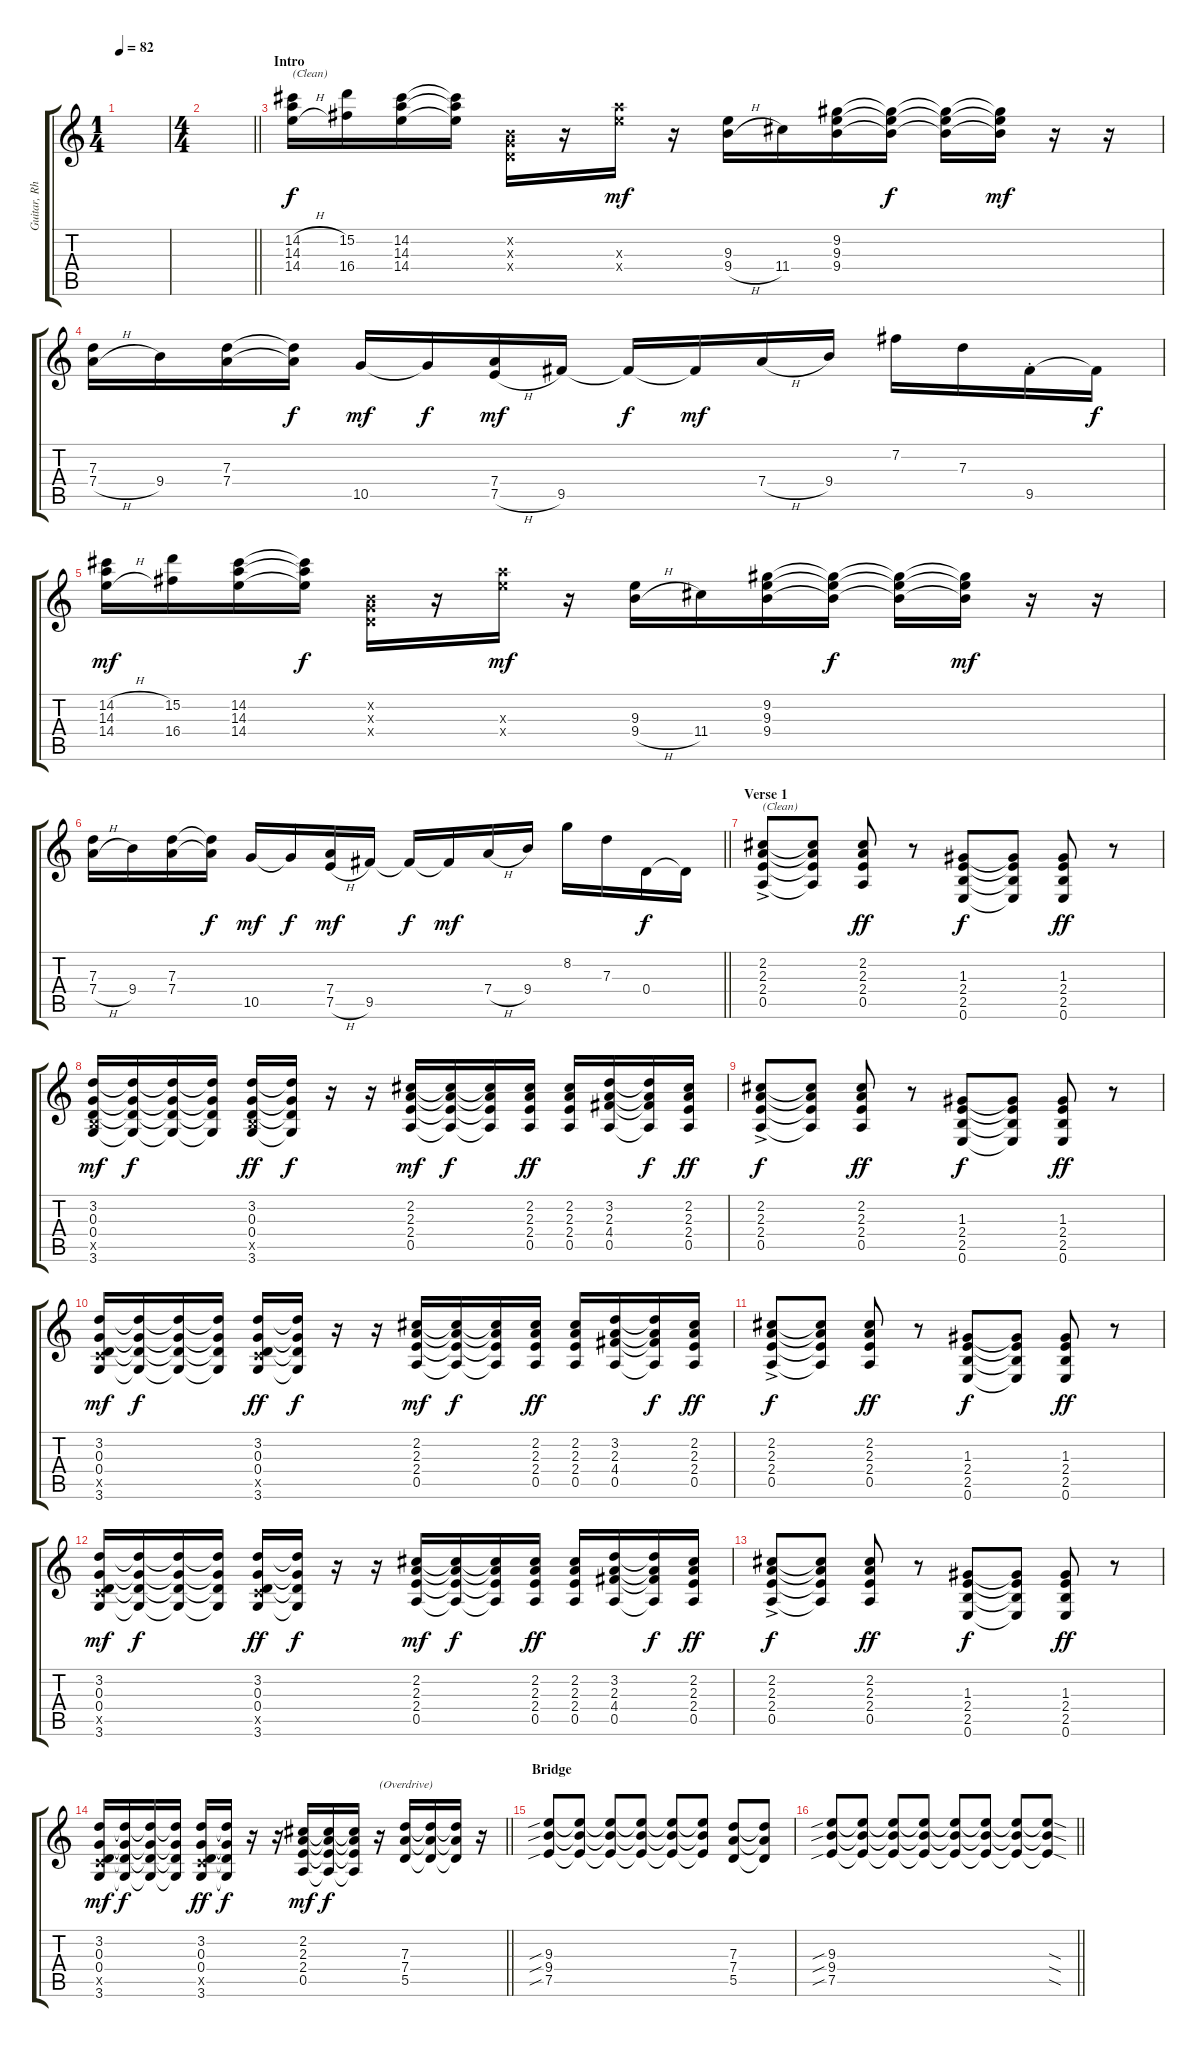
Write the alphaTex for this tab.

\track ("Guitar, Rhythm" "Guitar, Rh") {instrument electricguitarclean}
\staff {score tabs}
\tuning (E4 B3 G3 D3 A2 E2) {hide}
\ts (1 4)
\tempo 82
\clef g2
\ks c
|
\ts (4 4)
\barLineRight lightlight
|
\section ("" "Intro")
(14.2{h} 14.3 14.4{h}).16{txt "(Clean)"} (15.2 16.4).16 (14.2 14.3 14.4).16 (14.2{t} 14.3{t} 14.4{t}).16{dy f} (0.2{x} 0.3{x} 0.4{x}).16 r.16 (14.3{x} 14.4{x}).16{dy mf} r.16 (9.3 9.4{h}).16 11.4.16 (9.2 9.3 9.4).16 (9.2{t} 9.3{t} 9.4{t}).16{dy f} (9.2{t} 9.3{t} 9.4{t}).16 (9.2{t} 9.3{t} 9.4{t}).16{dy mf} r.16 r.16 |
(7.3 7.4{h}).16 9.4.16 (7.3 7.4).16 (7.3{t} 7.4{t}).16{dy f} 10.5.16{dy mf} 10.5{t}.16{dy f} (7.4 7.5{h}).16{dy mf} 9.5.16 9.5{t}.16{dy f} 9.5{t}.16{dy mf} 7.4{h}.16 9.4.16 7.2.16 7.3.16 9.5{st}.16 9.5{t}.16{dy f} |
(14.2{h} 14.3 14.4{h}).16{dy mf} (15.2 16.4).16 (14.2 14.3 14.4).16 (14.2{t} 14.3{t} 14.4{t}).16{dy f} (0.2{x} 0.3{x} 0.4{x}).16 r.16 (14.3{x} 14.4{x}).16{dy mf} r.16 (9.3 9.4{h}).16 11.4.16 (9.2 9.3 9.4).16 (9.2{t} 9.3{t} 9.4{t}).16{dy f} (9.2{t} 9.3{t} 9.4{t}).16 (9.2{t} 9.3{t} 9.4{t}).16{dy mf} r.16 r.16 |
\barLineRight lightlight
(7.3 7.4{h}).16 9.4.16 (7.3 7.4).16 (7.3{t} 7.4{t}).16{dy f} 10.5.16{dy mf} 10.5{t}.16{dy f} (7.4 7.5{h}).16{dy mf} 9.5.16 9.5{t}.16{dy f} 9.5{t}.16{dy mf} 7.4{h}.16 9.4.16 8.2.16 7.3.16 0.4.16{dy f} 0.4{t}.16 |
\section ("" "Verse 1")
(2.2{ac} 2.3{ac} 2.4{ac} 0.5{ac}).8{txt "(Clean)"} (2.2{t} 2.3{t} 2.4{t} 0.5{t}).8 (2.2 2.3 2.4 0.5).8{dy ff} r.8 (1.3 2.4 2.5 0.6).8{dy f} (1.3{t} 2.4{t} 2.5{t} 0.6{t}).8 (1.3 2.4 2.5 0.6).8{dy ff} r.8 |
(3.2 0.3 0.4 2.5{x} 3.6).16{dy mf} (3.2{t} 0.3{t} 0.4{t} 3.6{t}).16{dy f} (3.2{t} 0.3{t} 0.4{t} 3.6{t}).16 (3.2{t} 0.3{t} 0.4{t} 3.6{t}).16 (3.2 0.3 0.4 2.5{x} 3.6).16{dy ff} (3.2{t} 0.3{t} 0.4{t} 3.6{t}).16{dy f} r.16 r.16 (2.2 2.3 2.4 0.5).16{dy mf} (2.2{t} 2.3{t} 2.4{t} 0.5{t}).16{dy f} (2.2{t} 2.3{t} 2.4{t} 0.5{t}).16 (2.2 2.3 2.4 0.5).16{dy ff} (2.2 2.3 2.4 0.5).16 (3.2 2.3 4.4 0.5).16 (3.2{t} 2.3{t} 4.4{t} 0.5{t}).16{dy f} (2.2 2.3 2.4 0.5).16{dy ff} |
(2.2{ac} 2.3{ac} 2.4{ac} 0.5{ac}).8{dy f} (2.2{t} 2.3{t} 2.4{t} 0.5{t}).8 (2.2 2.3 2.4 0.5).8{dy ff} r.8 (1.3 2.4 2.5 0.6).8{dy f} (1.3{t} 2.4{t} 2.5{t} 0.6{t}).8 (1.3 2.4 2.5 0.6).8{dy ff} r.8 |
(3.2 0.3 0.4 3.5{x} 3.6).16{dy mf} (3.2{t} 0.3{t} 0.4{t} 3.6{t}).16{dy f} (3.2{t} 0.3{t} 0.4{t} 3.6{t}).16 (3.2{t} 0.3{t} 0.4{t} 3.6{t}).16 (3.2 0.3 0.4 3.5{x} 3.6).16{dy ff} (3.2{t} 0.3{t} 0.4{t} 3.6{t}).16{dy f} r.16 r.16 (2.2 2.3 2.4 0.5).16{dy mf} (2.2{t} 2.3{t} 2.4{t} 0.5{t}).16{dy f} (2.2{t} 2.3{t} 2.4{t} 0.5{t}).16 (2.2 2.3 2.4 0.5).16{dy ff} (2.2 2.3 2.4 0.5).16 (3.2 2.3 4.4 0.5).16 (3.2{t} 2.3{t} 4.4{t} 0.5{t}).16{dy f} (2.2 2.3 2.4 0.5).16{dy ff} |
(2.2{ac} 2.3{ac} 2.4{ac} 0.5{ac}).8{dy f} (2.2{t} 2.3{t} 2.4{t} 0.5{t}).8 (2.2 2.3 2.4 0.5).8{dy ff} r.8 (1.3 2.4 2.5 0.6).8{dy f} (1.3{t} 2.4{t} 2.5{t} 0.6{t}).8 (1.3 2.4 2.5 0.6).8{dy ff} r.8 |
(3.2 0.3 0.4 3.5{x} 3.6).16{dy mf} (3.2{t} 0.3{t} 0.4{t} 3.6{t}).16{dy f} (3.2{t} 0.3{t} 0.4{t} 3.6{t}).16 (3.2{t} 0.3{t} 0.4{t} 3.6{t}).16 (3.2 0.3 0.4 3.5{x} 3.6).16{dy ff} (3.2{t} 0.3{t} 0.4{t} 3.6{t}).16{dy f} r.16 r.16 (2.2 2.3 2.4 0.5).16{dy mf} (2.2{t} 2.3{t} 2.4{t} 0.5{t}).16{dy f} (2.2{t} 2.3{t} 2.4{t} 0.5{t}).16 (2.2 2.3 2.4 0.5).16{dy ff} (2.2 2.3 2.4 0.5).16 (3.2 2.3 4.4 0.5).16 (3.2{t} 2.3{t} 4.4{t} 0.5{t}).16{dy f} (2.2 2.3 2.4 0.5).16{dy ff} |
(2.2{ac} 2.3{ac} 2.4{ac} 0.5{ac}).8{dy f} (2.2{t} 2.3{t} 2.4{t} 0.5{t}).8 (2.2 2.3 2.4 0.5).8{dy ff} r.8 (1.3 2.4 2.5 0.6).8{dy f} (1.3{t} 2.4{t} 2.5{t} 0.6{t}).8 (1.3 2.4 2.5 0.6).8{dy ff} r.8 |
\barLineRight lightlight
(3.2 0.3 0.4 3.5{x} 3.6).16{dy mf} (3.2{t} 0.3{t} 0.4{t} 3.6{t}).16{dy f} (3.2{t} 0.3{t} 0.4{t} 3.6{t}).16 (3.2{t} 0.3{t} 0.4{t} 3.6{t}).16 (3.2 0.3 0.4 3.5{x} 3.6).16{dy ff} (3.2{t} 0.3{t} 0.4{t} 3.6{t}).16{dy f} r.16 r.16 (2.2 2.3 2.4 0.5).16{dy mf} (2.2{t} 2.3{t} 2.4{t} 0.5{t}).16{dy f} (2.2{t} 2.3{t} 2.4{t} 0.5{t}).16 r.16{txt "(Overdrive)" instrument overdrivenguitar} (7.3 7.4 5.5).16 (7.3{t} 7.4{t} 5.5{t}).16 (7.3{t} 7.4{t} 5.5{t}).16 r.16 |
\section ("" "Bridge")
(9.3{sib} 9.4{sib} 7.5{sib}).8 (9.3{t} 9.4{t} 7.5{t}).8 (9.3{t} 9.4{t} 7.5{t}).8 (9.3{t} 9.4{t} 7.5{t}).8 (9.3{t} 9.4{t} 7.5{t}).8 (9.3{t} 9.4{t} 7.5{t}).8 (7.3 7.4 5.5).8 (7.3{t} 7.4{t} 5.5{t}).8 |
\barLineRight lightlight
(9.3{sib} 9.4{sib} 7.5{sib}).8 (9.3{t} 9.4{t} 7.5{t}).8 (9.3{t} 9.4{t} 7.5{t}).8 (9.3{t} 9.4{t} 7.5{t}).8 (9.3{t} 9.4{t} 7.5{t}).8 (9.3{t} 9.4{t} 7.5{t}).8 (9.3{t} 9.4{t} 7.5{t}).8 (9.3{sod t} 9.4{sod t} 7.5{sod t}).8
